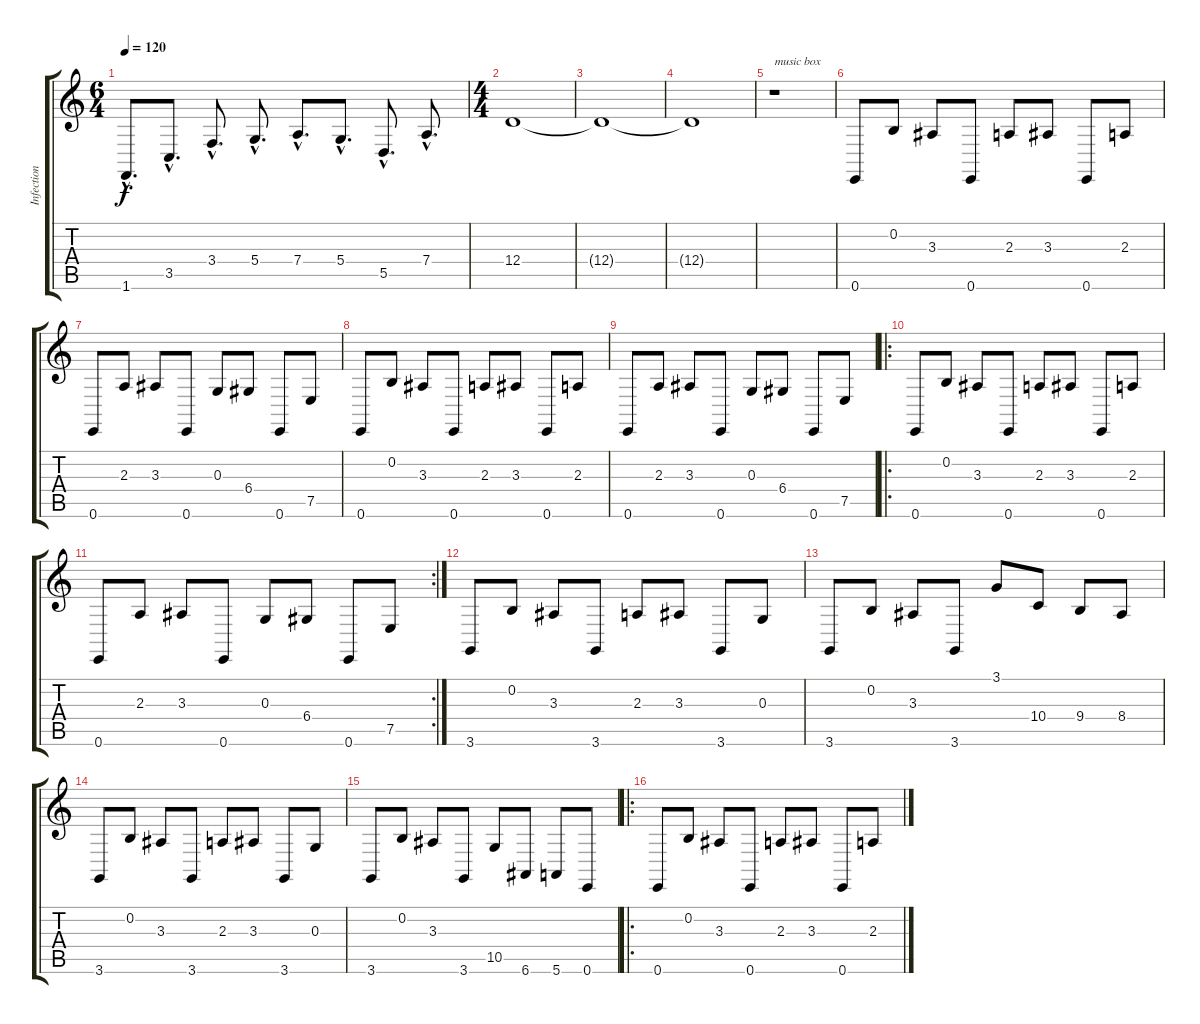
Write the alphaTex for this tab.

\track ("Infection" "Infection") {instrument musicbox}
\staff {score tabs}
\tuning (E4 B3 G3 D3 A2 E2) {hide}
\ts (6 4)
\tempo 120
\clef g2
\ks c
1.6{hac}.8{d dy f} 3.5{hac}.8{d} 3.4{hac}.8{d} 5.4{hac}.8{d} 7.4{hac}.8{d} 5.4{hac}.8{d} 5.5{hac}.8{d} 7.4{hac}.8{d} |
\ts (4 4)
12.4.1 |
12.4{t}.1 |
12.4{t}.1 |
r.1{txt "music box" volume 16 instrument musicbox} |
0.6.8 0.2.8 3.3.8 0.6.8 2.3.8 3.3.8 0.6.8 2.3.8 |
0.6.8 2.3.8 3.3.8 0.6.8 0.3.8 6.4.8 0.6.8 7.5.8 |
0.6.8 0.2.8 3.3.8 0.6.8 2.3.8 3.3.8 0.6.8 2.3.8 |
0.6.8 2.3.8 3.3.8 0.6.8 0.3.8 6.4.8 0.6.8 7.5.8 |
\ro
0.6.8 0.2.8 3.3.8 0.6.8 2.3.8 3.3.8 0.6.8 2.3.8 |
\rc 2
0.6.8 2.3.8 3.3.8 0.6.8 0.3.8 6.4.8 0.6.8 7.5.8 |
3.6.8 0.2.8 3.3.8 3.6.8 2.3.8 3.3.8 3.6.8 0.3.8 |
3.6.8 0.2.8 3.3.8 3.6.8 3.1.8 10.4.8 9.4.8 8.4.8 |
3.6.8 0.2.8 3.3.8 3.6.8 2.3.8 3.3.8 3.6.8 0.3.8 |
3.6.8 0.2.8 3.3.8 3.6.8 10.5.8 6.6.8 5.6.8 0.6.8 |
\ro
0.6.8 0.2.8 3.3.8 0.6.8 2.3.8 3.3.8 0.6.8 2.3.8
